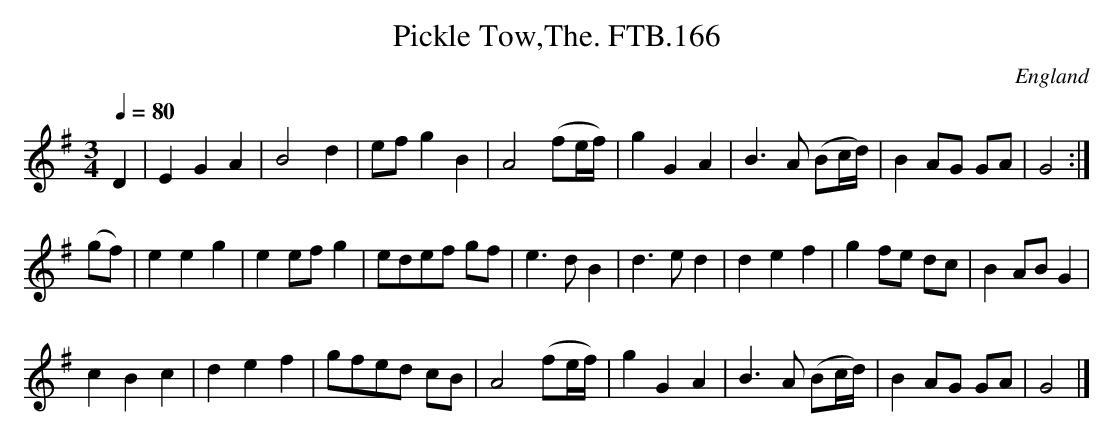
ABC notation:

X:1
T:Pickle Tow,The. FTB.166
M:3/4
L:1/4
Q:80
O:England
K:G
D|EGA|B2d|e/f/gB|A2(f/e/4f/4)|gGA|B>A (B/c/4d/4)|BA/G/ G/A/|G2:|
(g/f/)|eeg|ee/f/g|e/d/e/f/ g/f/|e>dB|d>ed|def|gf/e/ d/c/|BA/B/G|
cBc|def|g/f/e/d/ c/B/|A2(f/e/4f/4)|gGA|B>A (B/c/4d/4)|BA/G/ G/A/|G2|]
